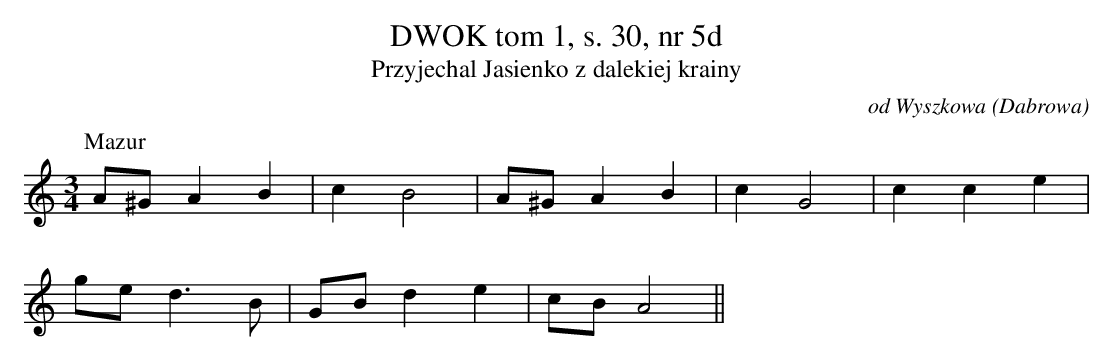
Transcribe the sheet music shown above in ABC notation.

X:1
T:DWOK tom 1, s. 30, nr 5d
T:Przyjechal Jasienko z dalekiej krainy
O:od Wyszkowa (Dabrowa)
M:3/4
L:1/8
K:C
P:Mazur
A^GA2B2 | c2B4 | A^GA2B2 | c2G4 |c2c2e2 |
 ged3B | GBd2e2 | cBA4||
